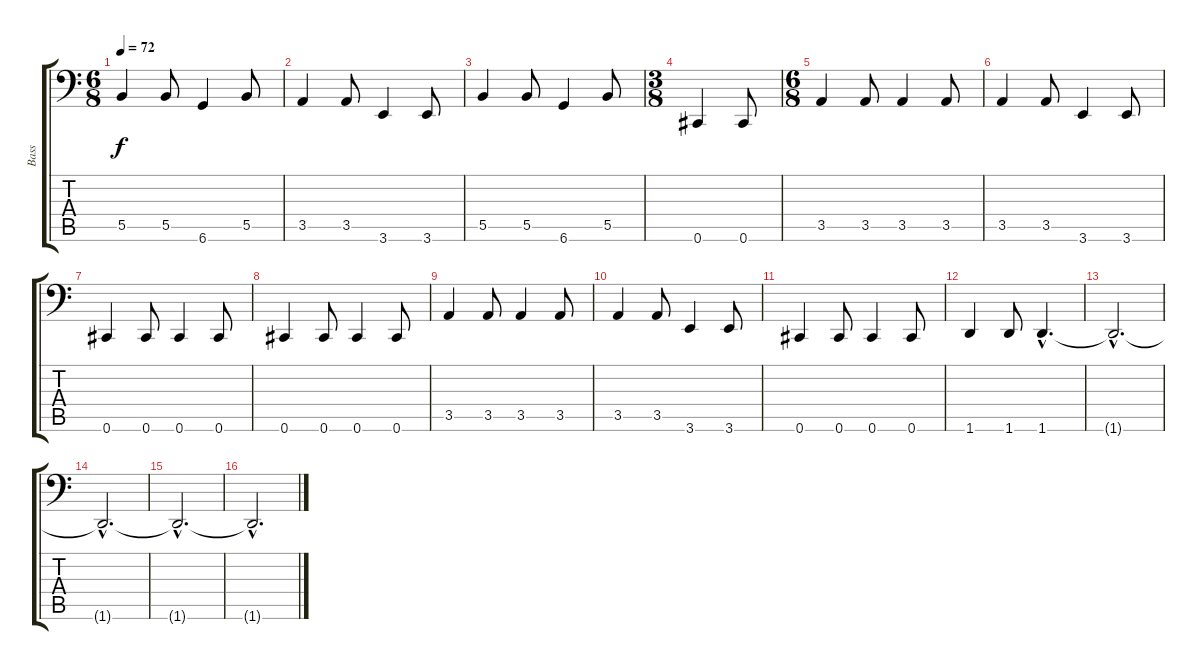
\track ("Bass" "Bass") {instrument electricbasspick}
\staff {score tabs}
\tuning (Db3 Ab2 E2 B1 Gb1 Db1) {hide}
\ts (6 8)
\tempo 72
\clef f4
\ks c
5.5.4{dy f} 5.5.8 6.6.4 5.5.8 |
3.5.4 3.5.8 3.6.4 3.6.8 |
5.5.4 5.5.8 6.6.4 5.5.8 |
\ts (3 8)
0.6.4 0.6.8 |
\ts (6 8)
3.5.4 3.5.8 3.5.4 3.5.8 |
3.5.4 3.5.8 3.6.4 3.6.8 |
0.6.4 0.6.8 0.6.4 0.6.8 |
0.6.4 0.6.8 0.6.4 0.6.8 |
3.5.4 3.5.8 3.5.4 3.5.8 |
3.5.4 3.5.8 3.6.4 3.6.8 |
0.6.4 0.6.8 0.6.4 0.6.8 |
1.6.4 1.6.8 1.6{hac}.4{d} |
1.6{hac t}.2{d} |
1.6{hac t}.2{d} |
1.6{hac t}.2{d} |
1.6{hac t}.2{d}
